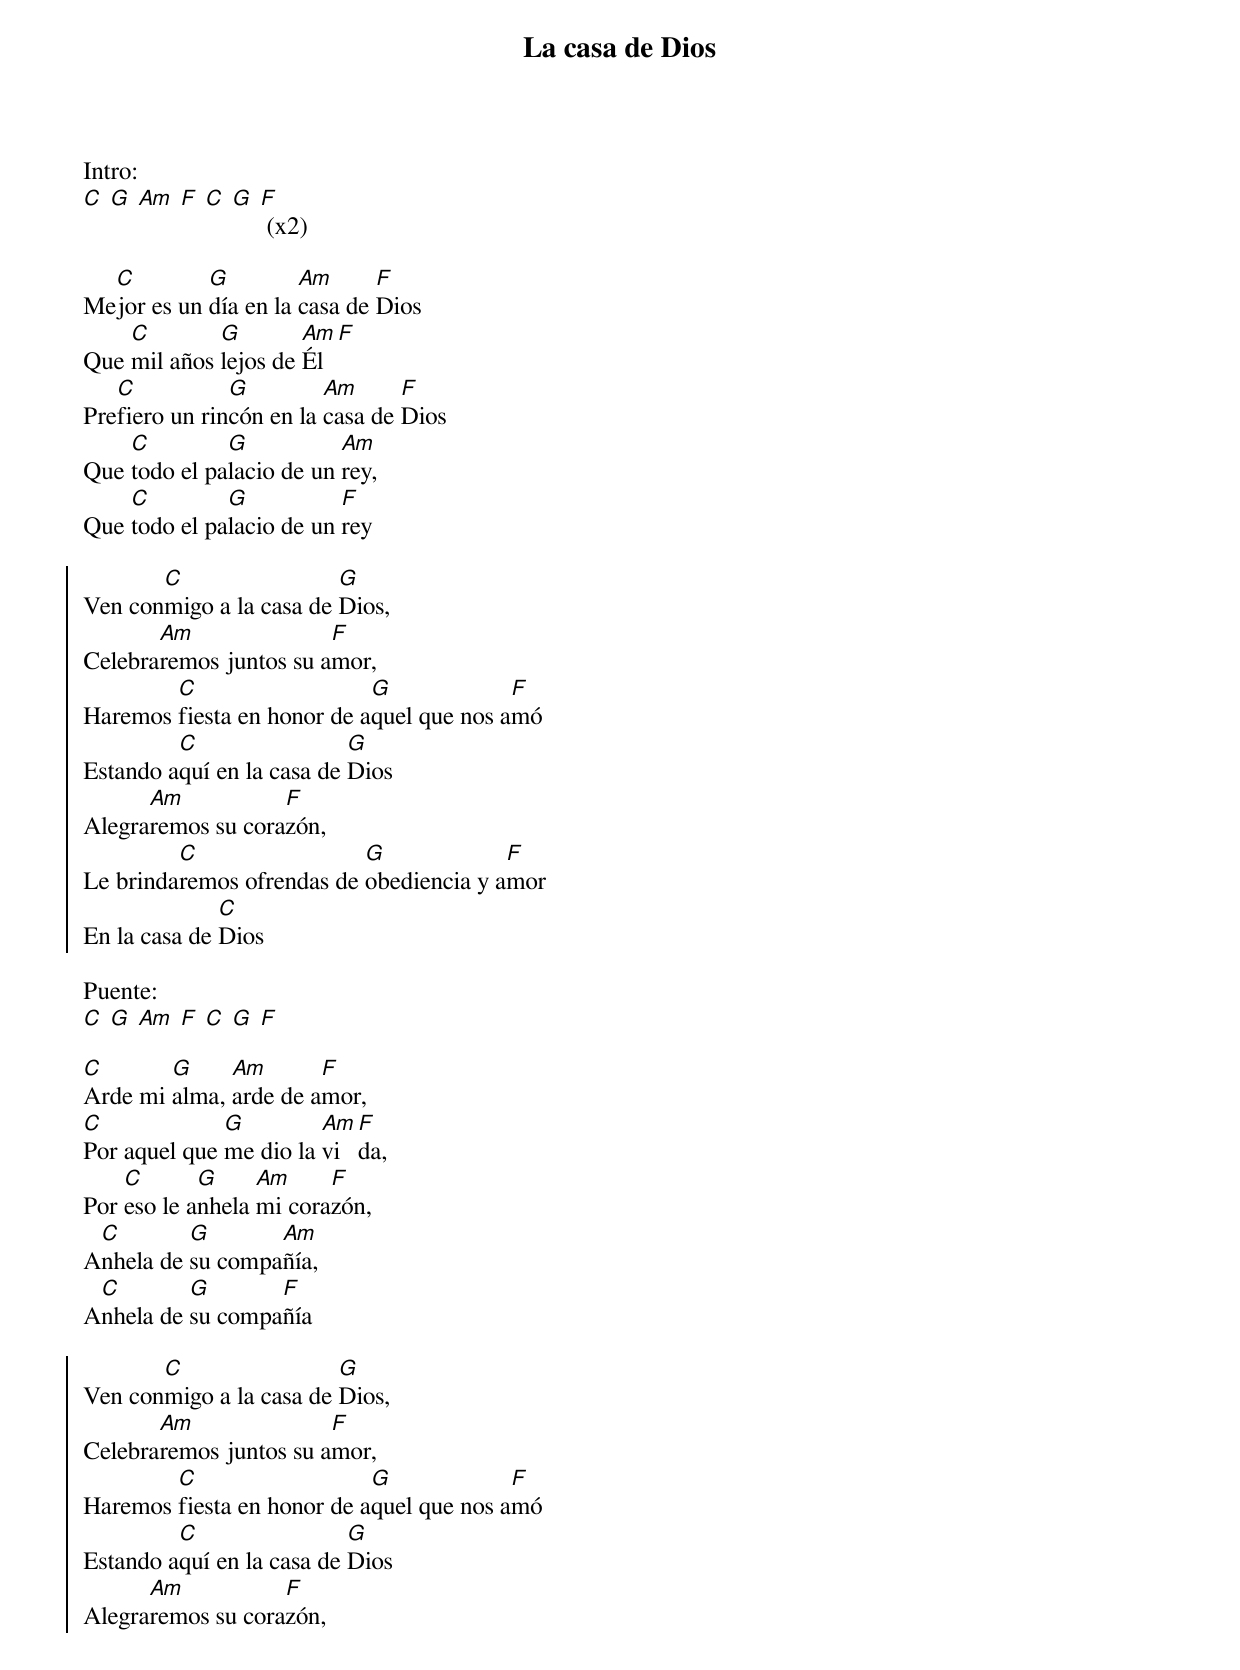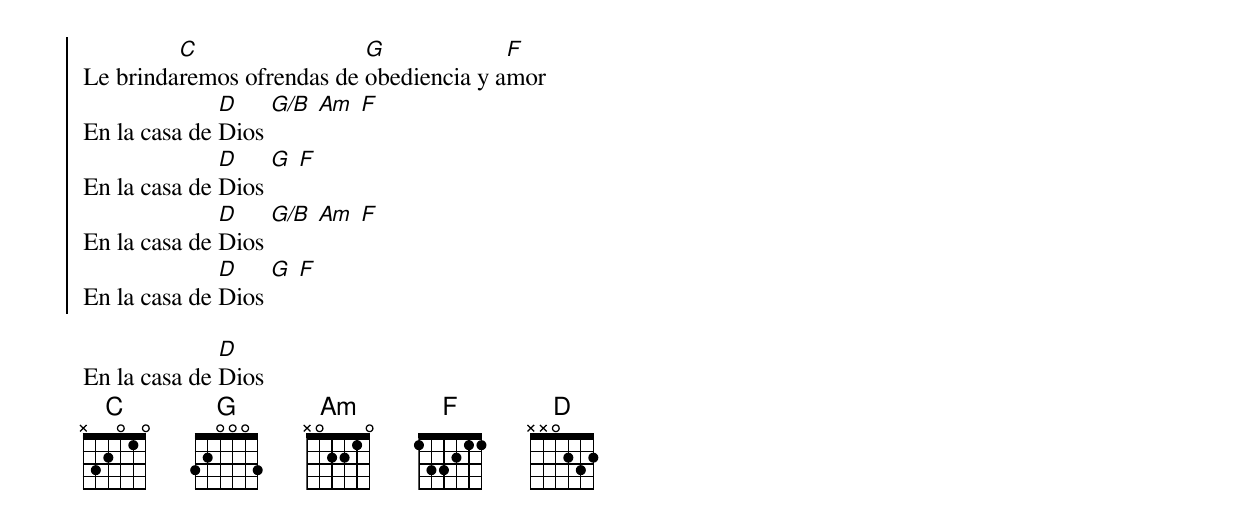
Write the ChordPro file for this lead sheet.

{title:La casa de Dios}
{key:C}

Intro:
[C] [G] [Am] [F] [C] [G] [F] (x2)

Me[C]jor es un [G]día en la [Am]casa de [F]Dios
Que [C]mil años [G]lejos de [Am]Él [F]
Pre[C]fiero un rin[G]cón en la [Am]casa de [F]Dios
Que [C]todo el pa[G]lacio de un [Am]rey,
Que [C]todo el pa[G]lacio de un [F]rey

{start_of_chorus}
Ven con[C]migo a la casa de [G]Dios,
Celebra[Am]remos juntos su a[F]mor,
Haremos [C]fiesta en honor de a[G]quel que nos a[F]mó
Estando a[C]quí en la casa de [G]Dios
Alegra[Am]remos su cora[F]zón,
Le brinda[C]remos ofrendas de [G]obediencia y a[F]mor
En la casa de [C]Dios
{end_of_chorus}

Puente:
[C] [G] [Am] [F] [C] [G] [F]

[C]Arde mi [G]alma, [Am]arde de a[F]mor,
[C]Por aquel que [G]me dio la [Am]vi[F]da,
Por [C]eso le a[G]nhela [Am]mi cora[F]zón,
A[C]nhela de [G]su compa[Am]ñía,
A[C]nhela de [G]su compa[F]ñía

{start_of_chorus}
Ven con[C]migo a la casa de [G]Dios,
Celebra[Am]remos juntos su a[F]mor,
Haremos [C]fiesta en honor de a[G]quel que nos a[F]mó
Estando a[C]quí en la casa de [G]Dios
Alegra[Am]remos su cora[F]zón,
Le brinda[C]remos ofrendas de [G]obediencia y a[F]mor
En la casa de [D]Dios [G/B] [Am] [F]
En la casa de [D]Dios [G] [F]
En la casa de [D]Dios [G/B] [Am] [F]
En la casa de [D]Dios [G] [F]
{end_of_chorus}

En la casa de [D]Dios
